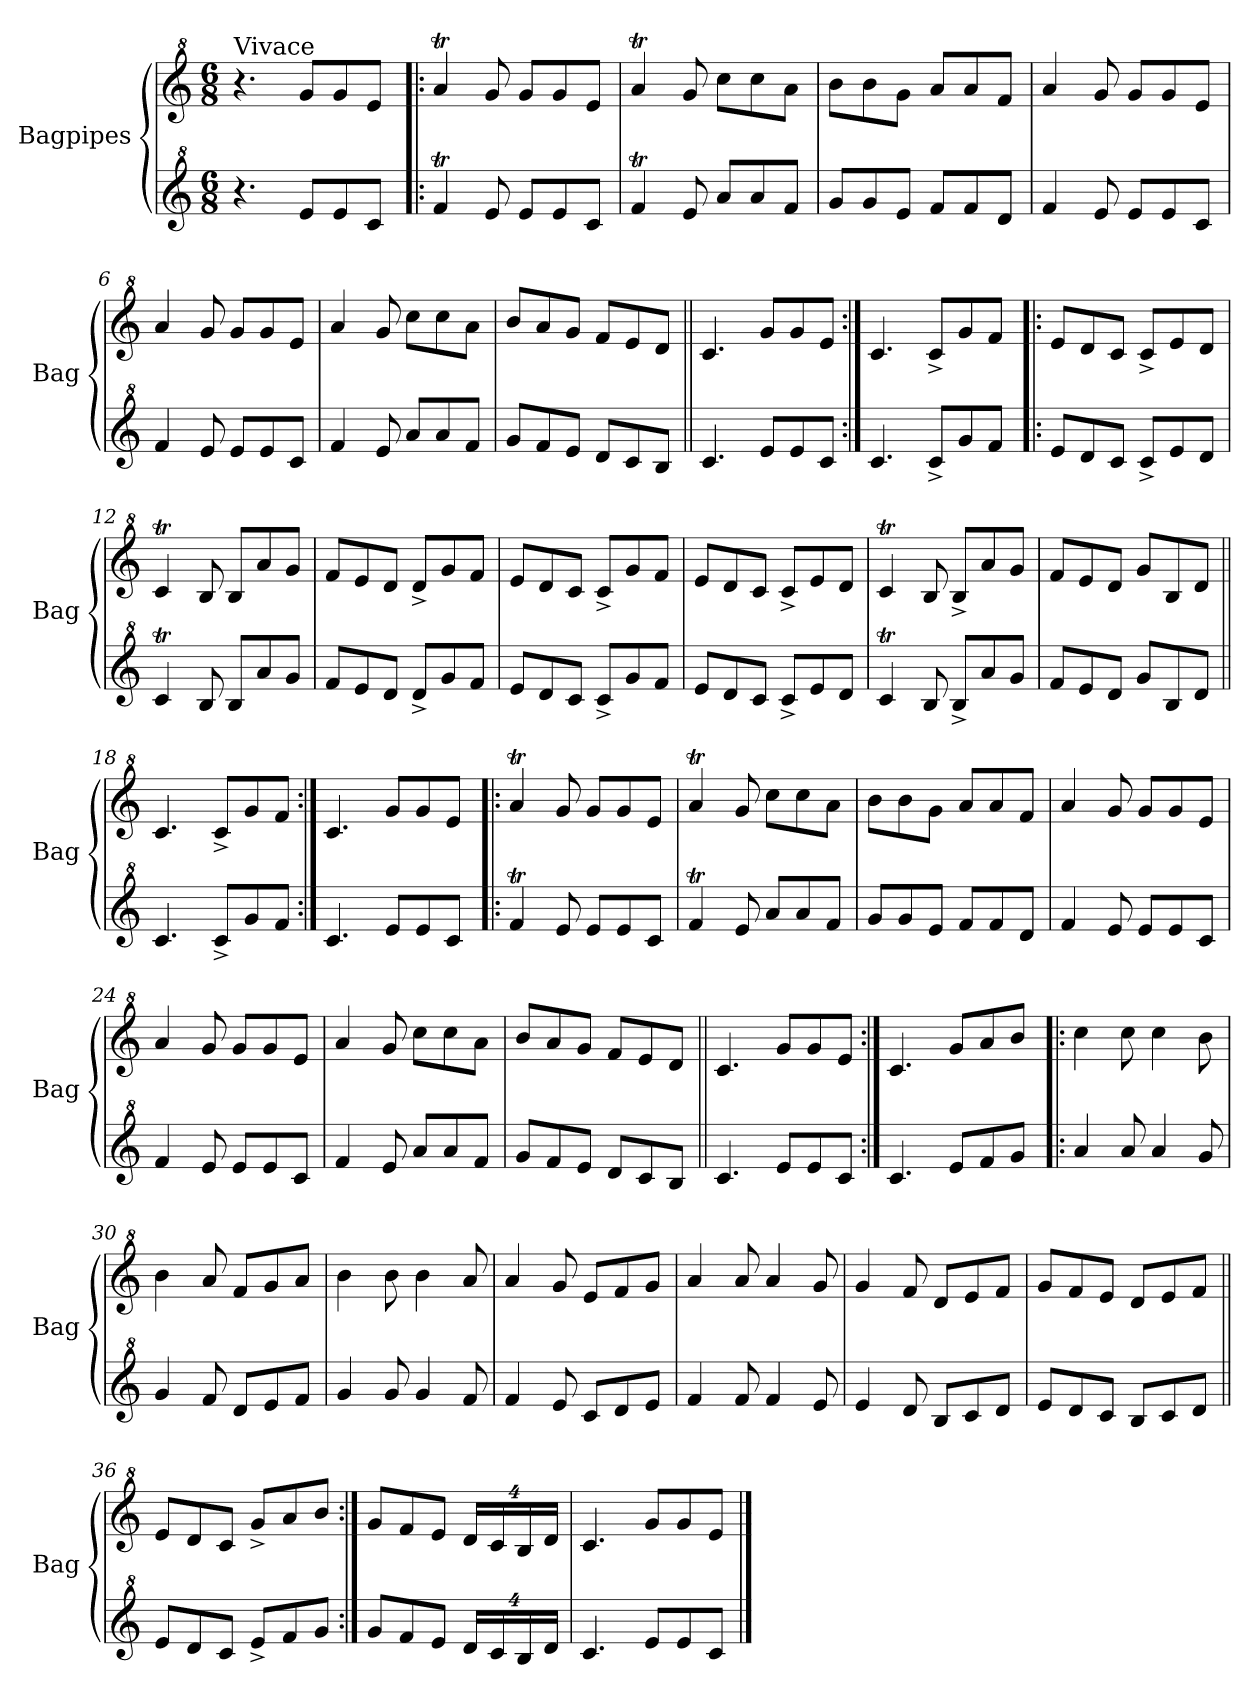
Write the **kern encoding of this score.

**kern	**kern
*part2	*part1
*staff2	*staff1
*I"Bagpipes	*I"Bagpipes
*I'Bag	*I'Bag
*clefG^2	*clefG^2
*k[]	*k[]
*C:	*C:
*M6/8	*M6/8
=1	=1
!	!LO:TX:a:t=Vivace
4.r	4.r
8ee/L	8gg/L
8ee/	8gg/
8cc/J	8ee/J
=2!|:	=2!|:
4ffT/	4aaT/
8ee/	8gg/
8ee/L	8gg/L
8ee/	8gg/
8cc/J	8ee/J
=3	=3
4ffT/	4aaT/
8ee/	8gg/
8aa/L	8ccc\L
8aa/	8ccc\
8ff/J	8aa\J
=4	=4
8gg/L	8bb\L
8gg/	8bb\
8ee/J	8gg\J
8ff/L	8aa/L
8ff/	8aa/
8dd/J	8ff/J
=5	=5
4ff/	4aa/
8ee/	8gg/
8ee/L	8gg/L
8ee/	8gg/
8cc/J	8ee/J
=6	=6
4ff/	4aa/
8ee/	8gg/
8ee/L	8gg/L
8ee/	8gg/
8cc/J	8ee/J
=7	=7
4ff/	4aa/
8ee/	8gg/
8aa/L	8ccc\L
8aa/	8ccc\
8ff/J	8aa\J
=8	=8
8gg/L	8bb/L
8ff/	8aa/
8ee/J	8gg/J
8dd/L	8ff/L
8cc/	8ee/
8b/J	8dd/J
!!LO:LB:g=z
=9||	=9||
4.cc/	4.cc/
8ee/L	8gg/L
8ee/	8gg/
8cc/J	8ee/J
=10:|!	=10:|!
4.cc/	4.cc/
8cc^/L	8cc^/L
8gg/	8gg/
8ff/J	8ff/J
=11!|:	=11!|:
8ee/L	8ee/L
8dd/	8dd/
8cc/J	8cc/J
8cc^/L	8cc^/L
8ee/	8ee/
8dd/J	8dd/J
=12	=12
4ccT/	4ccT/
8b/	8b/
8b/L	8b/L
8aa/	8aa/
8gg/J	8gg/J
=13	=13
8ff/L	8ff/L
8ee/	8ee/
8dd/J	8dd/J
8dd^/L	8dd^/L
8gg/	8gg/
8ff/J	8ff/J
=14	=14
8ee/L	8ee/L
8dd/	8dd/
8cc/J	8cc/J
8cc^/L	8cc^/L
8gg/	8gg/
8ff/J	8ff/J
=15	=15
8ee/L	8ee/L
8dd/	8dd/
8cc/J	8cc/J
8cc^/L	8cc^/L
8ee/	8ee/
8dd/J	8dd/J
=16	=16
4ccT/	4ccT/
8b/	8b/
8b^/L	8b^/L
8aa/	8aa/
8gg/J	8gg/J
!!LO:LB:g=z
=17	=17
8ff/L	8ff/L
8ee/	8ee/
8dd/J	8dd/J
8gg/L	8gg/L
8b/	8b/
8dd/J	8dd/J
=18||	=18||
4.cc/	4.cc/
8cc^/L	8cc^/L
8gg/	8gg/
8ff/J	8ff/J
=19:|!	=19:|!
4.cc/	4.cc/
8ee/L	8gg/L
8ee/	8gg/
8cc/J	8ee/J
=20!|:	=20!|:
4ffT/	4aaT/
8ee/	8gg/
8ee/L	8gg/L
8ee/	8gg/
8cc/J	8ee/J
=21	=21
4ffT/	4aaT/
8ee/	8gg/
8aa/L	8ccc\L
8aa/	8ccc\
8ff/J	8aa\J
=22	=22
8gg/L	8bb\L
8gg/	8bb\
8ee/J	8gg\J
8ff/L	8aa/L
8ff/	8aa/
8dd/J	8ff/J
=23	=23
4ff/	4aa/
8ee/	8gg/
8ee/L	8gg/L
8ee/	8gg/
8cc/J	8ee/J
=24	=24
4ff/	4aa/
8ee/	8gg/
8ee/L	8gg/L
8ee/	8gg/
8cc/J	8ee/J
!!LO:LB:g=z
=25	=25
4ff/	4aa/
8ee/	8gg/
8aa/L	8ccc\L
8aa/	8ccc\
8ff/J	8aa\J
=26	=26
8gg/L	8bb/L
8ff/	8aa/
8ee/J	8gg/J
8dd/L	8ff/L
8cc/	8ee/
8b/J	8dd/J
=27||	=27||
4.cc/	4.cc/
8ee/L	8gg/L
8ee/	8gg/
8cc/J	8ee/J
=28:|!	=28:|!
4.cc/	4.cc/
8ee/L	8gg/L
8ff/	8aa/
8gg/J	8bb/J
=29!|:	=29!|:
4aa/	4ccc\
8aa/	8ccc\
4aa/	4ccc\
8gg/	8bb\
=30	=30
4gg/	4bb\
8ff/	8aa/
8dd/L	8ff/L
8ee/	8gg/
8ff/J	8aa/J
=31	=31
4gg/	4bb\
8gg/	8bb\
4gg/	4bb\
8ff/	8aa/
=32	=32
4ff/	4aa/
8ee/	8gg/
8cc/L	8ee/L
8dd/	8ff/
8ee/J	8gg/J
!!LO:LB:g=z
=33	=33
4ff/	4aa/
8ff/	8aa/
4ff/	4aa/
8ee/	8gg/
=34	=34
4ee/	4gg/
8dd/	8ff/
8b/L	8dd/L
8cc/	8ee/
8dd/J	8ff/J
=35	=35
8ee/L	8gg/L
8dd/	8ff/
8cc/J	8ee/J
8b/L	8dd/L
8cc/	8ee/
8dd/J	8ff/J
=36||	=36||
8ee/L	8ee/L
8dd/	8dd/
8cc/J	8cc/J
8ee^/L	8gg^/L
8ff/	8aa/
8gg/J	8bb/J
=37:|!	=37:|!
8gg/L	8gg/L
8ff/	8ff/
8ee/J	8ee/J
*Xbrackettup	*Xbrackettup
32%3dd/L	32%3dd/L
32%3cc/	32%3cc/
32%3b/	32%3b/
32%3dd/J	32%3dd/J
=38	=38
4.cc/	4.cc/
8ee/L	8gg/L
8ee/	8gg/
8cc/J	8ee/J
==	==
*-	*-
